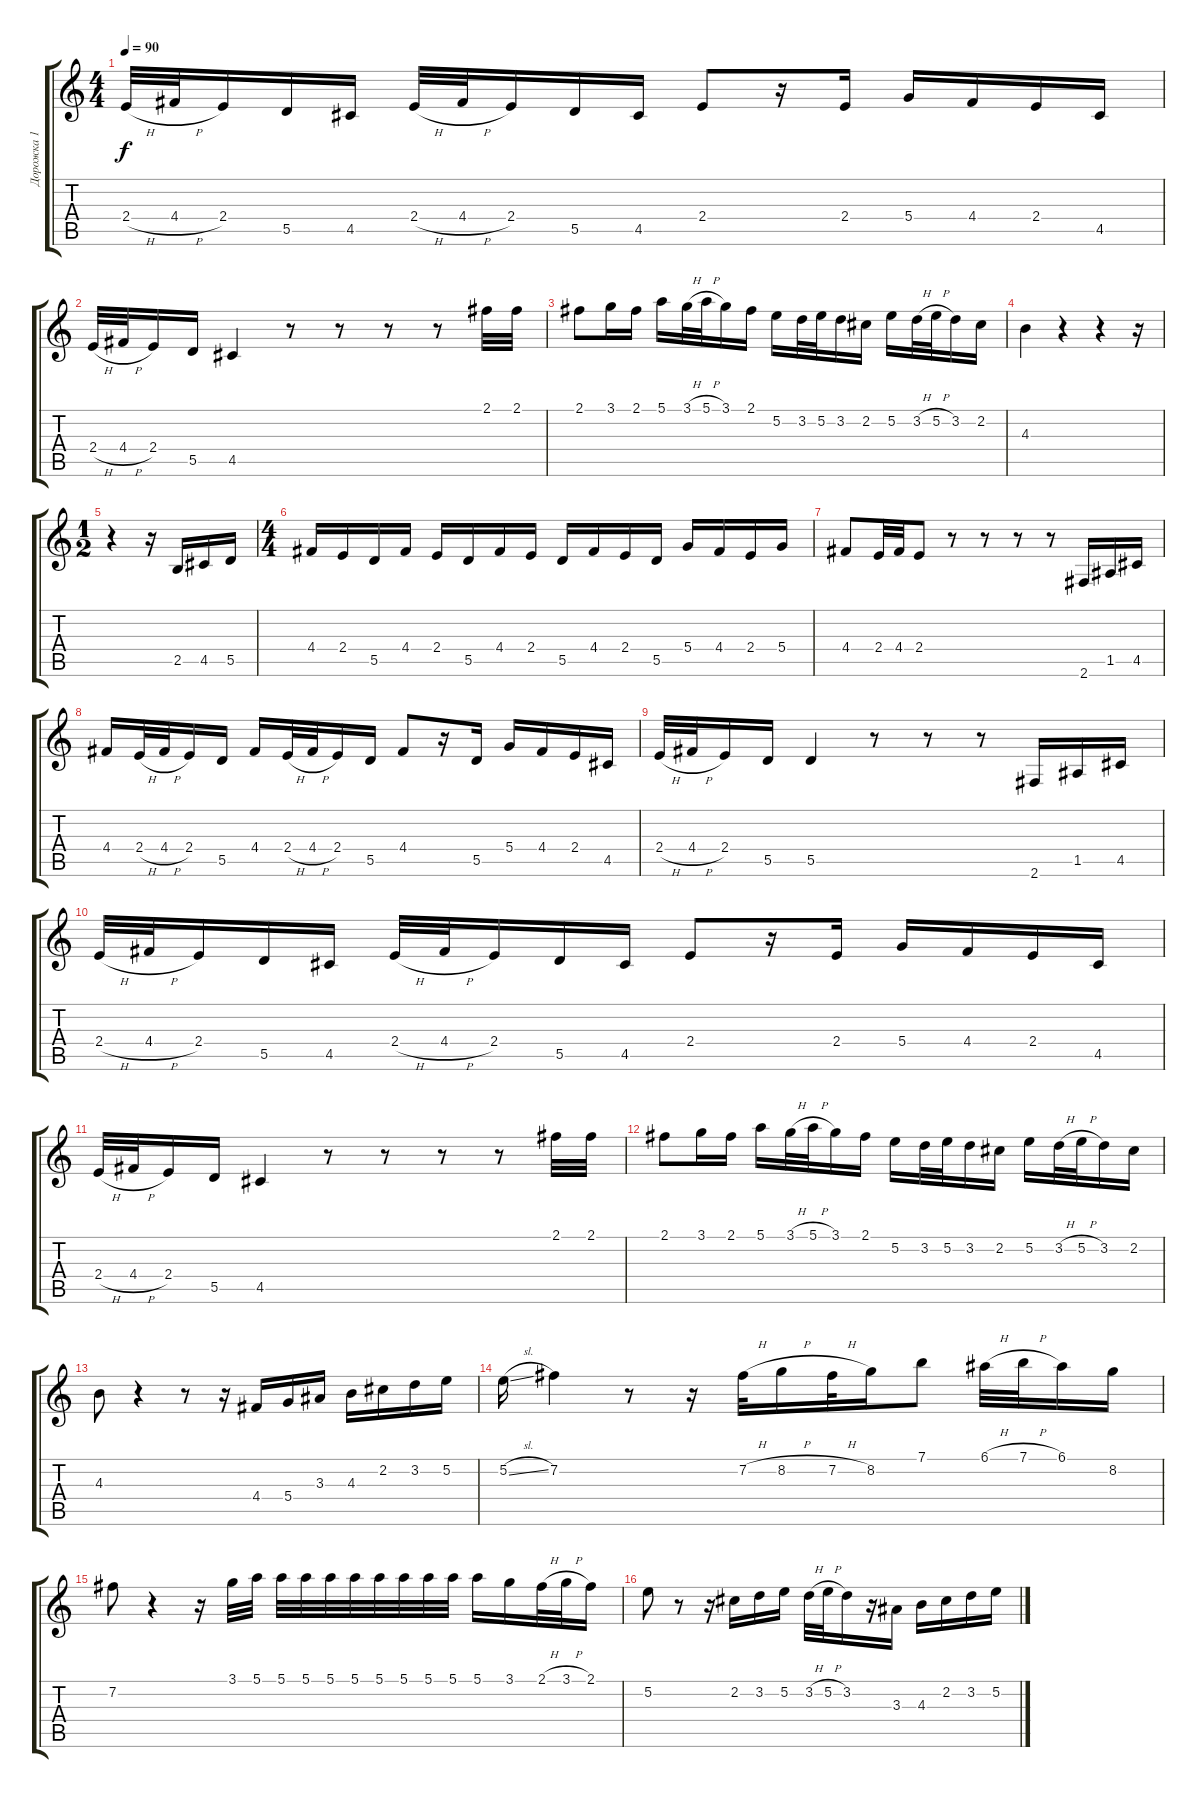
\track ("Дорожка 1" "Дорожка 1") {instrument acousticguitarsteel}
\staff {score tabs}
\tuning (E4 B3 G3 D3 A2 E2) {hide}
\ts (4 4)
\tempo 90
\clef g2
\ks c
2.4{h}.32{dy f} 4.4{h}.32 2.4.16 5.5.16 4.5.16 2.4{h}.32 4.4{h}.32 2.4.16 5.5.16 4.5.16 2.4.8 r.16 2.4.16 5.4.16 4.4.16 2.4.16 4.5.16 |
2.4{h}.32 4.4{h}.32 2.4.16 5.5.16 4.5.4 r.8 r.8 r.8 r.8 2.1.32 2.1.32 |
2.1.8 3.1.16 2.1.16 5.1.16 3.1{h}.32 5.1{h}.32 3.1.16 2.1.16 5.2.16 3.2.32 5.2.32 3.2.16 2.2.16 5.2.16 3.2{h}.32 5.2{h}.32 3.2.16 2.2.16 |
4.3.4 r.4 r.4 r.16 |
\ts (1 2)
r.4 r.16 2.5.16 4.5.16 5.5.16 |
\ts (4 4)
4.4.16 2.4.16 5.5.16 4.4.16 2.4.16 5.5.16 4.4.16 2.4.16 5.5.16 4.4.16 2.4.16 5.5.16 5.4.16 4.4.16 2.4.16 5.4.16 |
4.4.8 2.4.32 4.4.32 2.4.8 r.8 r.8 r.8 r.8 2.6.16 1.5.16 4.5.16 |
4.4.16 2.4{h}.32 4.4{h}.32 2.4.16 5.5.16 4.4.16 2.4{h}.32 4.4{h}.32 2.4.16 5.5.16 4.4.8 r.16 5.5.16 5.4.16 4.4.16 2.4.16 4.5.16 |
2.4{h}.32 4.4{h}.32 2.4.16 5.5.16 5.5.4 r.8 r.8 r.8 2.6.16 1.5.16 4.5.16 |
2.4{h}.32 4.4{h}.32 2.4.16 5.5.16 4.5.16 2.4{h}.32 4.4{h}.32 2.4.16 5.5.16 4.5.16 2.4.8 r.16 2.4.16 5.4.16 4.4.16 2.4.16 4.5.16 |
2.4{h}.32 4.4{h}.32 2.4.16 5.5.16 4.5.4 r.8 r.8 r.8 r.8 2.1.32 2.1.32 |
2.1.8 3.1.16 2.1.16 5.1.16 3.1{h}.32 5.1{h}.32 3.1.16 2.1.16 5.2.16 3.2.32 5.2.32 3.2.16 2.2.16 5.2.16 3.2{h}.32 5.2{h}.32 3.2.16 2.2.16 |
4.3.8 r.4 r.8 r.16 4.4.16 5.4.16 3.3.16 4.3.16 2.2.16 3.2.16 5.2.16 |
5.2{sl}.16 7.2.4 r.8 r.16 7.2{h}.32 8.2{h}.16 7.2{h}.32 8.2.16 7.1.8 6.1{h}.32 7.1{h}.32 6.1.16 8.2.16 |
7.2.8 r.4 r.16 3.1.32 5.1.32 5.1.32 5.1.32 5.1.32 5.1.32 5.1.32 5.1.32 5.1.32 5.1.32 5.1.16 3.1.16 2.1{h}.32 3.1{h}.32 2.1.16 |
5.2.8 r.8 r.16 2.2.16 3.2.16 5.2.16 3.2{h}.32 5.2{h}.32 3.2.16 r.16 3.3.16 4.3.16 2.2.16 3.2.16 5.2.16
